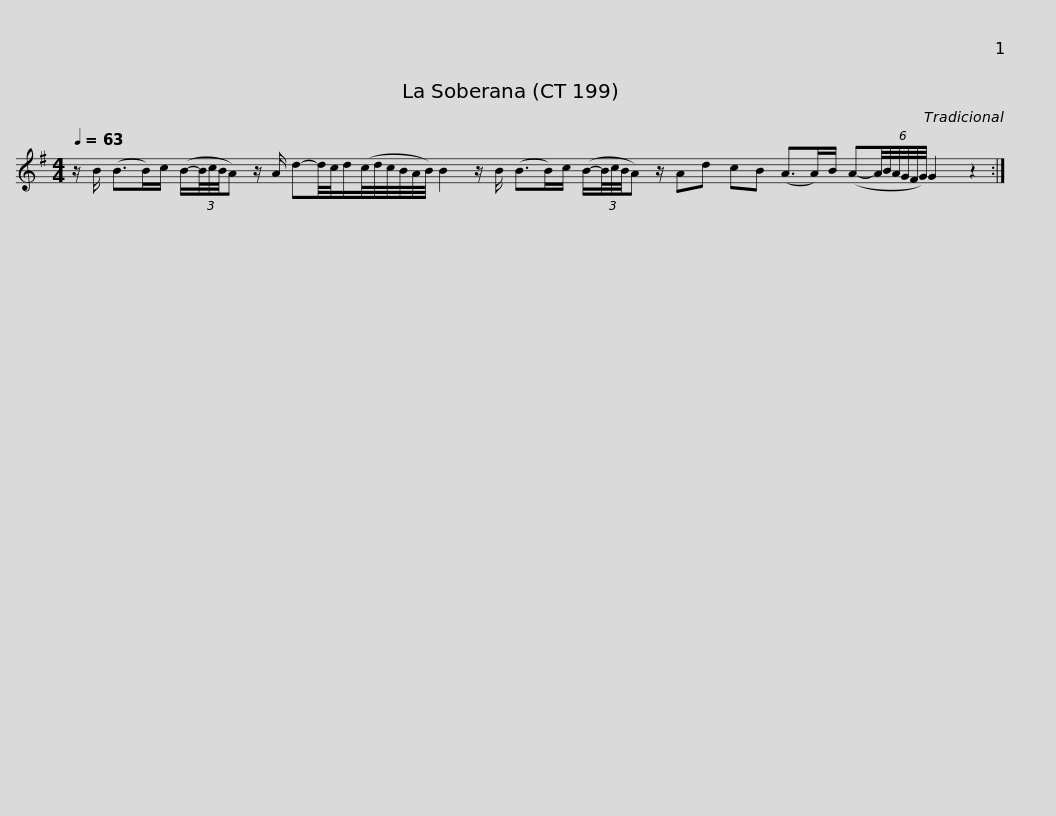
X:1
L:1/8
Q:1/4=63
M:4/4
I:linebreak $
K:G
V:1 treble
V:1
 z/ B/ (B>B)c/ (B/-(3B/4c/4B/4A) z/ A/ d-d/4c/4d/(c/4d/4c/4B/4A/4B/4) B2 z/ B/ (B>B)c/ (B/-(3B/4c/4B/4A) z/ Ad cB (A>A)B/ (A-(6:2:6A/4B/4A/4G/4F/4G/4) G2 z2 :| %1
